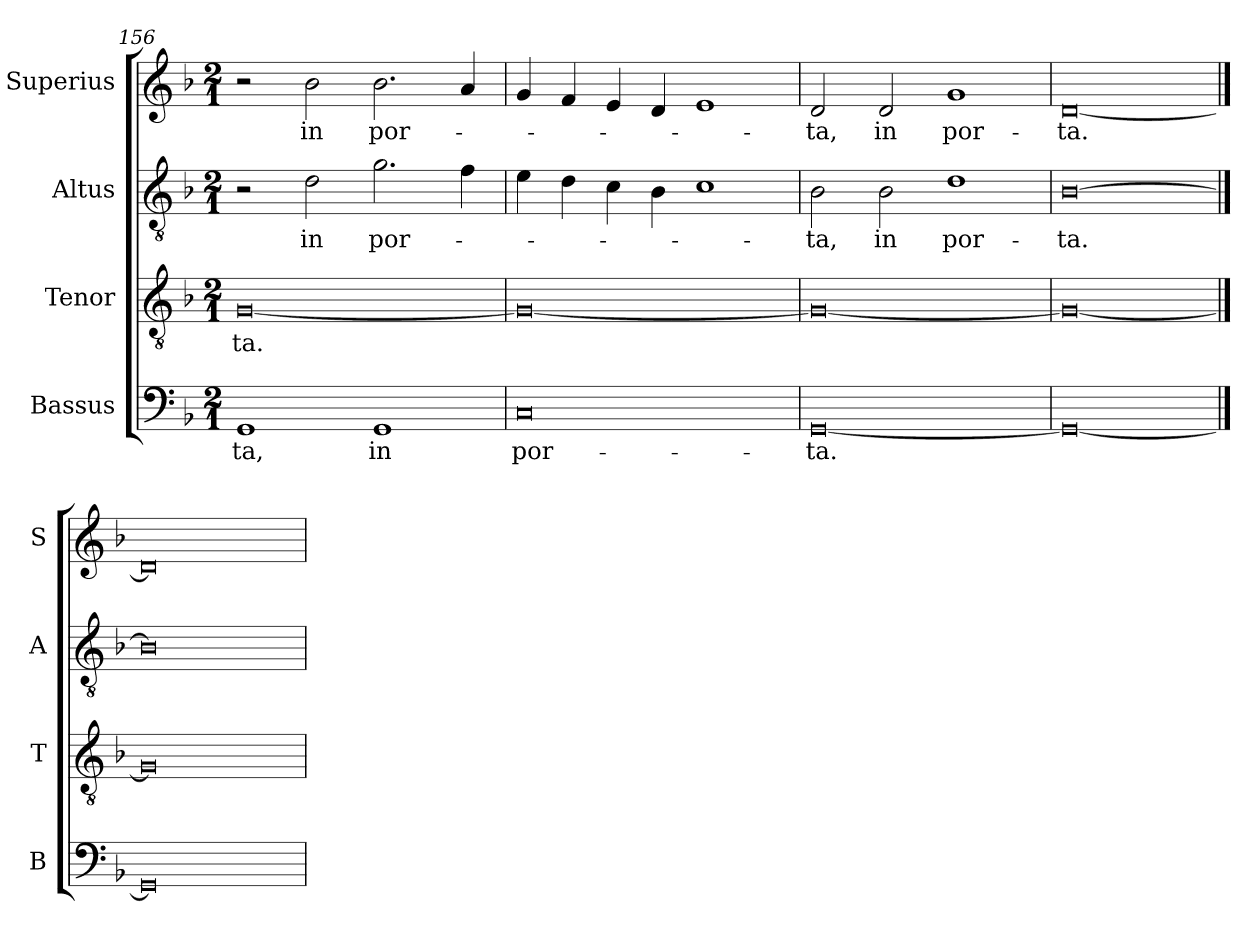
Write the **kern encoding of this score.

**kern	**text	**kern	**text	**kern	**text	**kern	**text
*part4	*part4	*part3	*part3	*part2	*part2	*part1	*part1
*staff4	*staff4	*staff3	*staff3	*staff2	*staff2	*staff1	*staff1
*I"Bassus	*	*I"Tenor	*	*I"Altus	*	*I"Superius	*
*I'B	*	*I'T	*	*I'A	*	*I'S	*
*clefF4	*	*clefGv2	*	*clefGv2	*	*clefG2	*
*k[b-]	*	*k[b-]	*	*k[b-]	*	*k[b-]	*
*F:	*	*F:	*	*F:	*	*F:	*
*M2/1	*	*M2/1	*	*M2/1	*	*M2/1	*
=156	=156	=156	=156	=156	=156	=156	=156
1GG	-ta,	[0G	-ta.	2r	.	2r	.
.	.	.	.	2d	in	2b-	in
1GG	in	.	.	2.g	por-	2.b-	por-
.	.	.	.	4f	.	4a	.
=157	=157	=157	=157	=157	=157	=157	=157
0C	por-	0G_	.	4e	.	4g	.
.	.	.	.	4d	.	4f	.
.	.	.	.	4c	.	4e	.
.	.	.	.	4B-	.	4d	.
.	.	.	.	1c	.	1e	.
=158	=158	=158	=158	=158	=158	=158	=158
[0GG	-ta.	0G_	.	2B-	-ta,	2d	-ta,
.	.	.	.	2B-	in	2d	in
.	.	.	.	1d	por-	1g	por-
=159	=159	=159	=159	=159	=159	=159	=159
0GG_	.	0G_	.	[0B-	-ta.	[0d	-ta.
==160	==160	==160	==160	==160	==160	==160	==160
0GG]	.	0G]	.	0B-]	.	0d]	.
=	=	=	=	=	=	=	=
*-	*-	*-	*-	*-	*-	*-	*-
